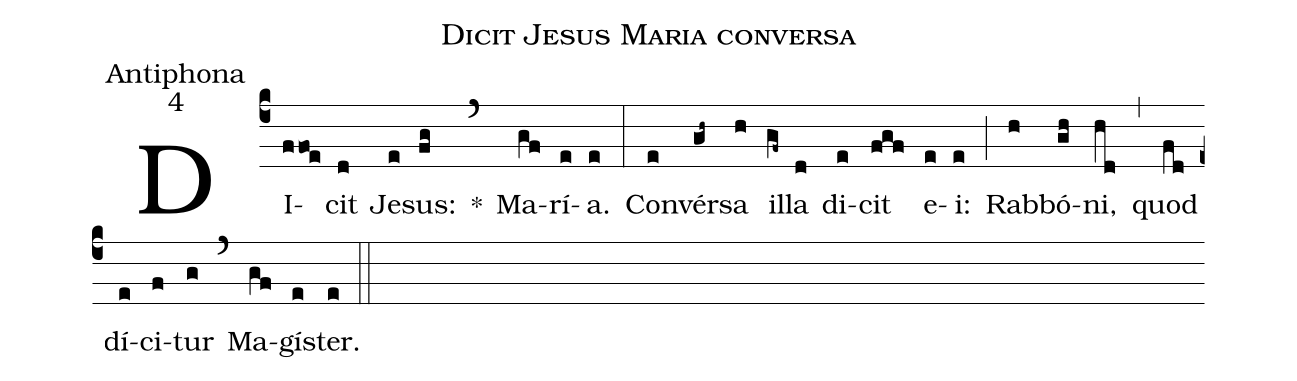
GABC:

name:Dicit Jesus Maria conversa;
office-part:Antiphona;
mode:4;
%%
(c4)
DI(ffoe)cit(d) Je(e)sus:(fg) *(`)
Ma(gf)rí(e)a.(e) (:)
Con(e)vér(gh~)sa(h) il(gf~)la(d) di(e)cit(fgf) e(e)i:(e) (;)
Rab(h)bó(gh)ni,(hd) (,)
quod(fd) dí(e)ci(f)tur(g) (`)
Ma(gf)gís(e)ter.(e) (::)
